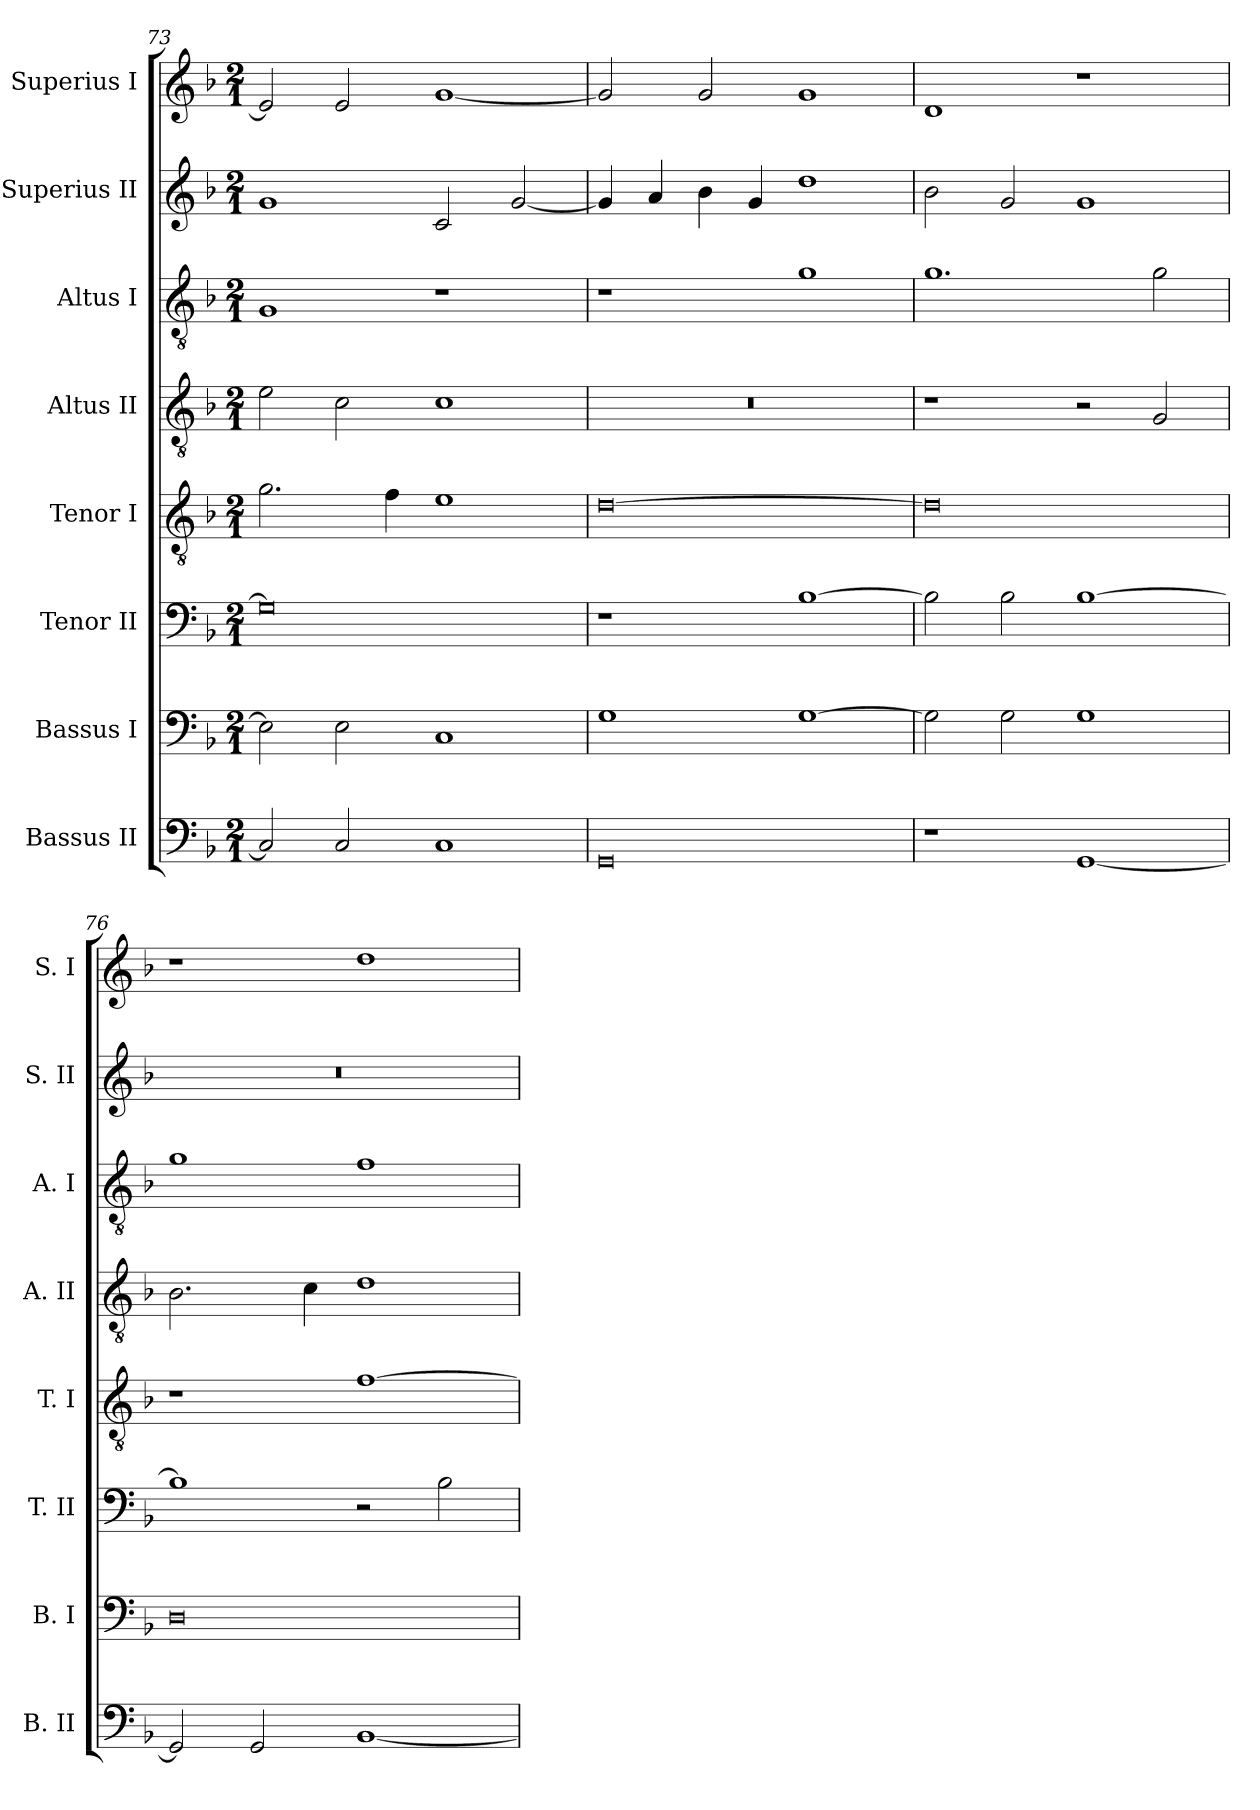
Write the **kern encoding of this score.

**kern	**kern	**kern	**kern	**kern	**kern	**kern	**kern
*part8	*part7	*part6	*part5	*part4	*part3	*part2	*part1
*staff8	*staff7	*staff6	*staff5	*staff4	*staff3	*staff2	*staff1
*I"Bassus II	*I"Bassus I	*I"Tenor II	*I"Tenor I	*I"Altus II	*I"Altus I	*I"Superius II	*I"Superius I
*I'B. II	*I'B. I	*I'T. II	*I'T. I	*I'A. II	*I'A. I	*I'S. II	*I'S. I
*clefF4	*clefF4	*clefF4	*clefGv2	*clefGv2	*clefGv2	*clefG2	*clefG2
*k[b-]	*k[b-]	*k[b-]	*k[b-]	*k[b-]	*k[b-]	*k[b-]	*k[b-]
*F:	*F:	*F:	*F:	*F:	*F:	*F:	*F:
*M2/1	*M2/1	*M2/1	*M2/1	*M2/1	*M2/1	*M2/1	*M2/1
=73	=73	=73	=73	=73	=73	=73	=73
2C]	2E]	0G]	2.g	2e	1G	1g	2e]
2C	2E	.	.	2c	.	.	2e
.	.	.	4f	.	.	.	.
1C	1C	.	1e	1c	1r	2c	[1g
.	.	.	.	.	.	[2g	.
=74	=74	=74	=74	=74	=74	=74	=74
0GG	1G	1r	[0d	0r	1r	4g]	2g]
.	.	.	.	.	.	4a	.
.	.	.	.	.	.	4b-	2g
.	.	.	.	.	.	4g	.
.	[1G	[1B-	.	.	1g	1dd	1g
=75	=75	=75	=75	=75	=75	=75	=75
1r	2G]	2B-]	0d]	1r	1.g	2b-	1d
.	2G	2B-	.	.	.	2g	.
[1GG	1G	[1B-	.	2r	.	1g	1r
.	.	.	.	2G	2g	.	.
=76	=76	=76	=76	=76	=76	=76	=76
2GG]	0D	1B-]	1r	2.B-	1g	0r	1r
2GG	.	.	.	.	.	.	.
.	.	.	.	4c	.	.	.
[1BB-	.	2r	[1f	1d	1f	.	1dd
.	.	2B-	.	.	.	.	.
=	=	=	=	=	=	=	=
*-	*-	*-	*-	*-	*-	*-	*-
